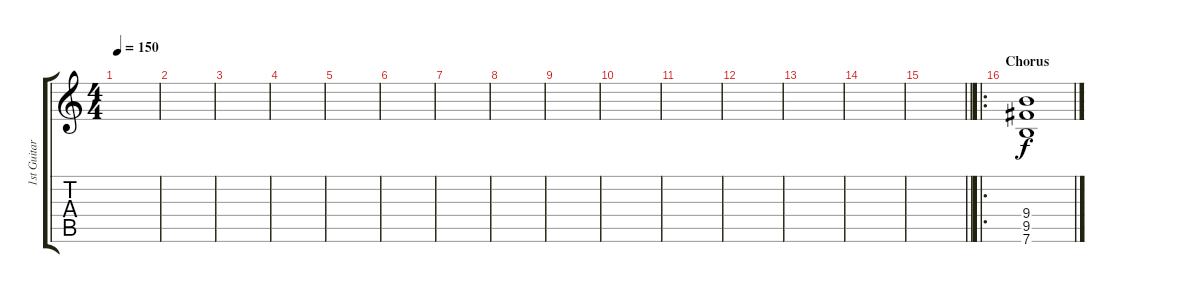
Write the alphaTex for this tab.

\track ("1st Guitar" "1st Guitar") {instrument distortionguitar}
\staff {score tabs}
\tuning (E4 B3 G3 D3 A2 E2) {hide}
\ts (4 4)
\tempo 150
\clef g2
\ks c
|
|
|
|
|
|
|
|
|
|
|
|
|
|
\barLineRight lightlight
|
\ro
\section ("" "Chorus")
(9.4 9.5 7.6).1
